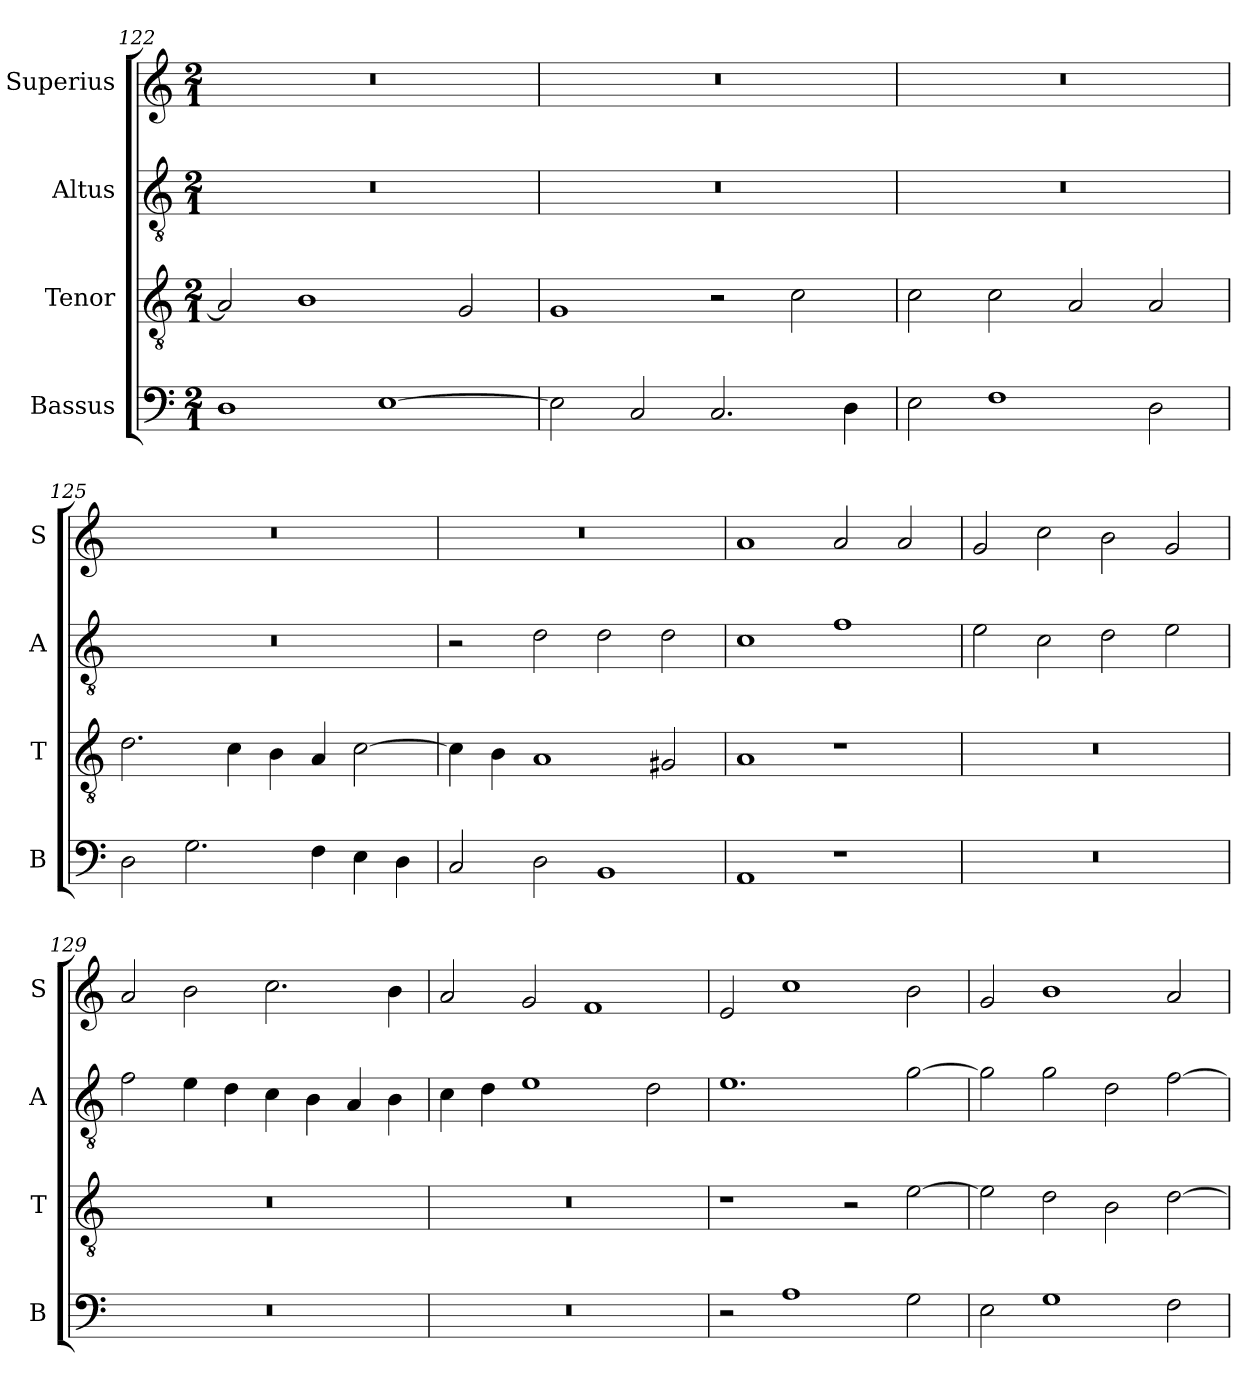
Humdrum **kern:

**kern	**kern	**kern	**kern
*part4	*part3	*part2	*part1
*staff4	*staff3	*staff2	*staff1
*I"Bassus	*I"Tenor	*I"Altus	*I"Superius
*I'B	*I'T	*I'A	*I'S
*clefF4	*clefGv2	*clefGv2	*clefG2
*k[]	*k[]	*k[]	*k[]
*M2/1	*M2/1	*M2/1	*M2/1
=122	=122	=122	=122
1D	2A/]	0r	0r
.	1B	.	.
[1E	.	.	.
.	2G/	.	.
=123	=123	=123	=123
2E\]	1G	0r	0r
2C/	.	.	.
2.C/	2r	.	.
.	2c\	.	.
4D\	.	.	.
=124	=124	=124	=124
2E\	2c\	0r	0r
1F	2c\	.	.
.	2A/	.	.
2D\	2A/	.	.
=125	=125	=125	=125
2D\	2.d\	0r	0r
2.G\	.	.	.
.	4c\	.	.
.	4B\	.	.
4F\	4A/	.	.
4E\	[2c\	.	.
4D\	.	.	.
=126	=126	=126	=126
2C/	4c\]	2r	0r
.	4B\	.	.
2D\	1A	2d\	.
1BB	.	2d\	.
.	2G#X/	2d\	.
=127	=127	=127	=127
1AA	1A	1c	1a
1r	1r	1f	2a/
.	.	.	2a/
=128	=128	=128	=128
0r	0r	2e\	2g/
.	.	2c\	2cc\
.	.	2d\	2b\
.	.	2e\	2g/
=129	=129	=129	=129
0r	0r	2f\	2a/
.	.	4e\	2b\
.	.	4d\	.
.	.	4c\	2.cc\
.	.	4B\	.
.	.	4A/	.
.	.	4B\	4b\
=130	=130	=130	=130
0r	0r	4c\	2a/
.	.	4d\	.
.	.	1e	2g/
.	.	.	1f
.	.	2d\	.
=131	=131	=131	=131
2r	1r	1.e	2e/
1A	.	.	1cc
.	2r	.	.
2G\	[2e\	[2g\	2b\
=132	=132	=132	=132
2E\	2e\]	2g\]	2g/
1G	2d\	2g\	1b
.	2B\	2d\	.
2F\	[2d\	[2f\	2a/
=	=	=	=
*-	*-	*-	*-
